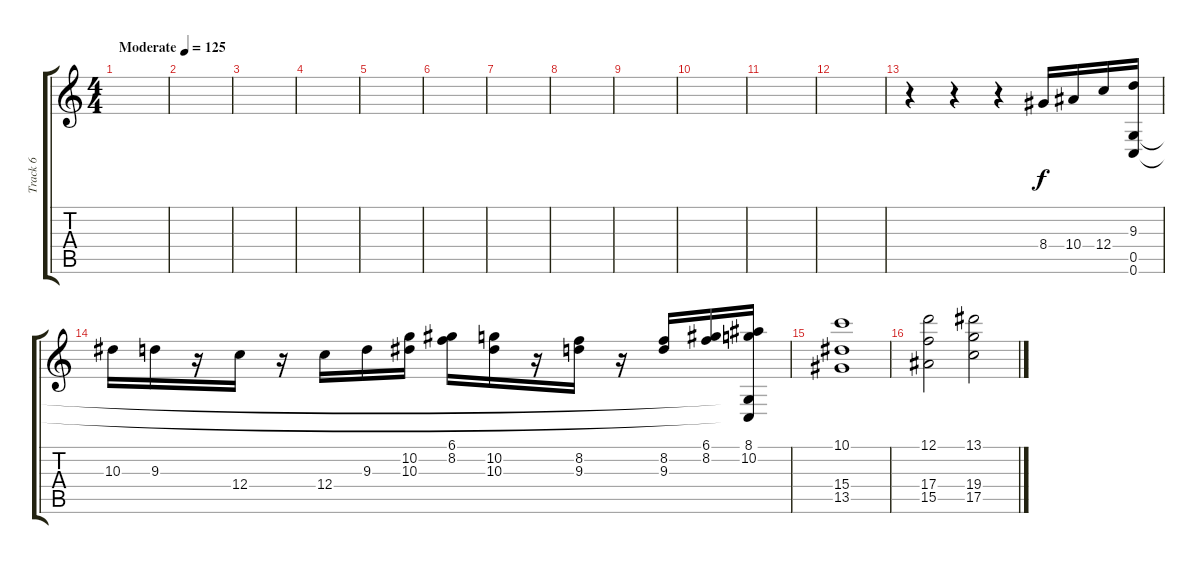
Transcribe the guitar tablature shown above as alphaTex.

\track ("Track 6" "Track 6") {instrument distortionguitar}
\staff {score tabs}
\tuning (D4 A3 F3 C3 G2 C2) {hide}
\ts (4 4)
\tempo (125 "Moderate")
\clef g2
\ks c
|
|
|
|
|
|
|
|
|
|
|
|
r.4 r.4 r.4 8.4.16 10.4.16 12.4.16 (9.3 0.5 0.6).16 |
10.3.16 9.3.16 r.16 12.4.16 r.16 12.4.16 9.3.16 (10.2 10.3).16 (6.1 8.2).16 (10.2 10.3).16 r.16 (8.2 9.3).16 r.16 (8.2 9.3).16 (6.1 8.2).16 (8.1 10.2 0.5{t} 0.6{t}).16 |
(10.1 15.4 13.5).1 |
(12.1 17.4 15.5).2 (13.1 19.4 17.5).2
